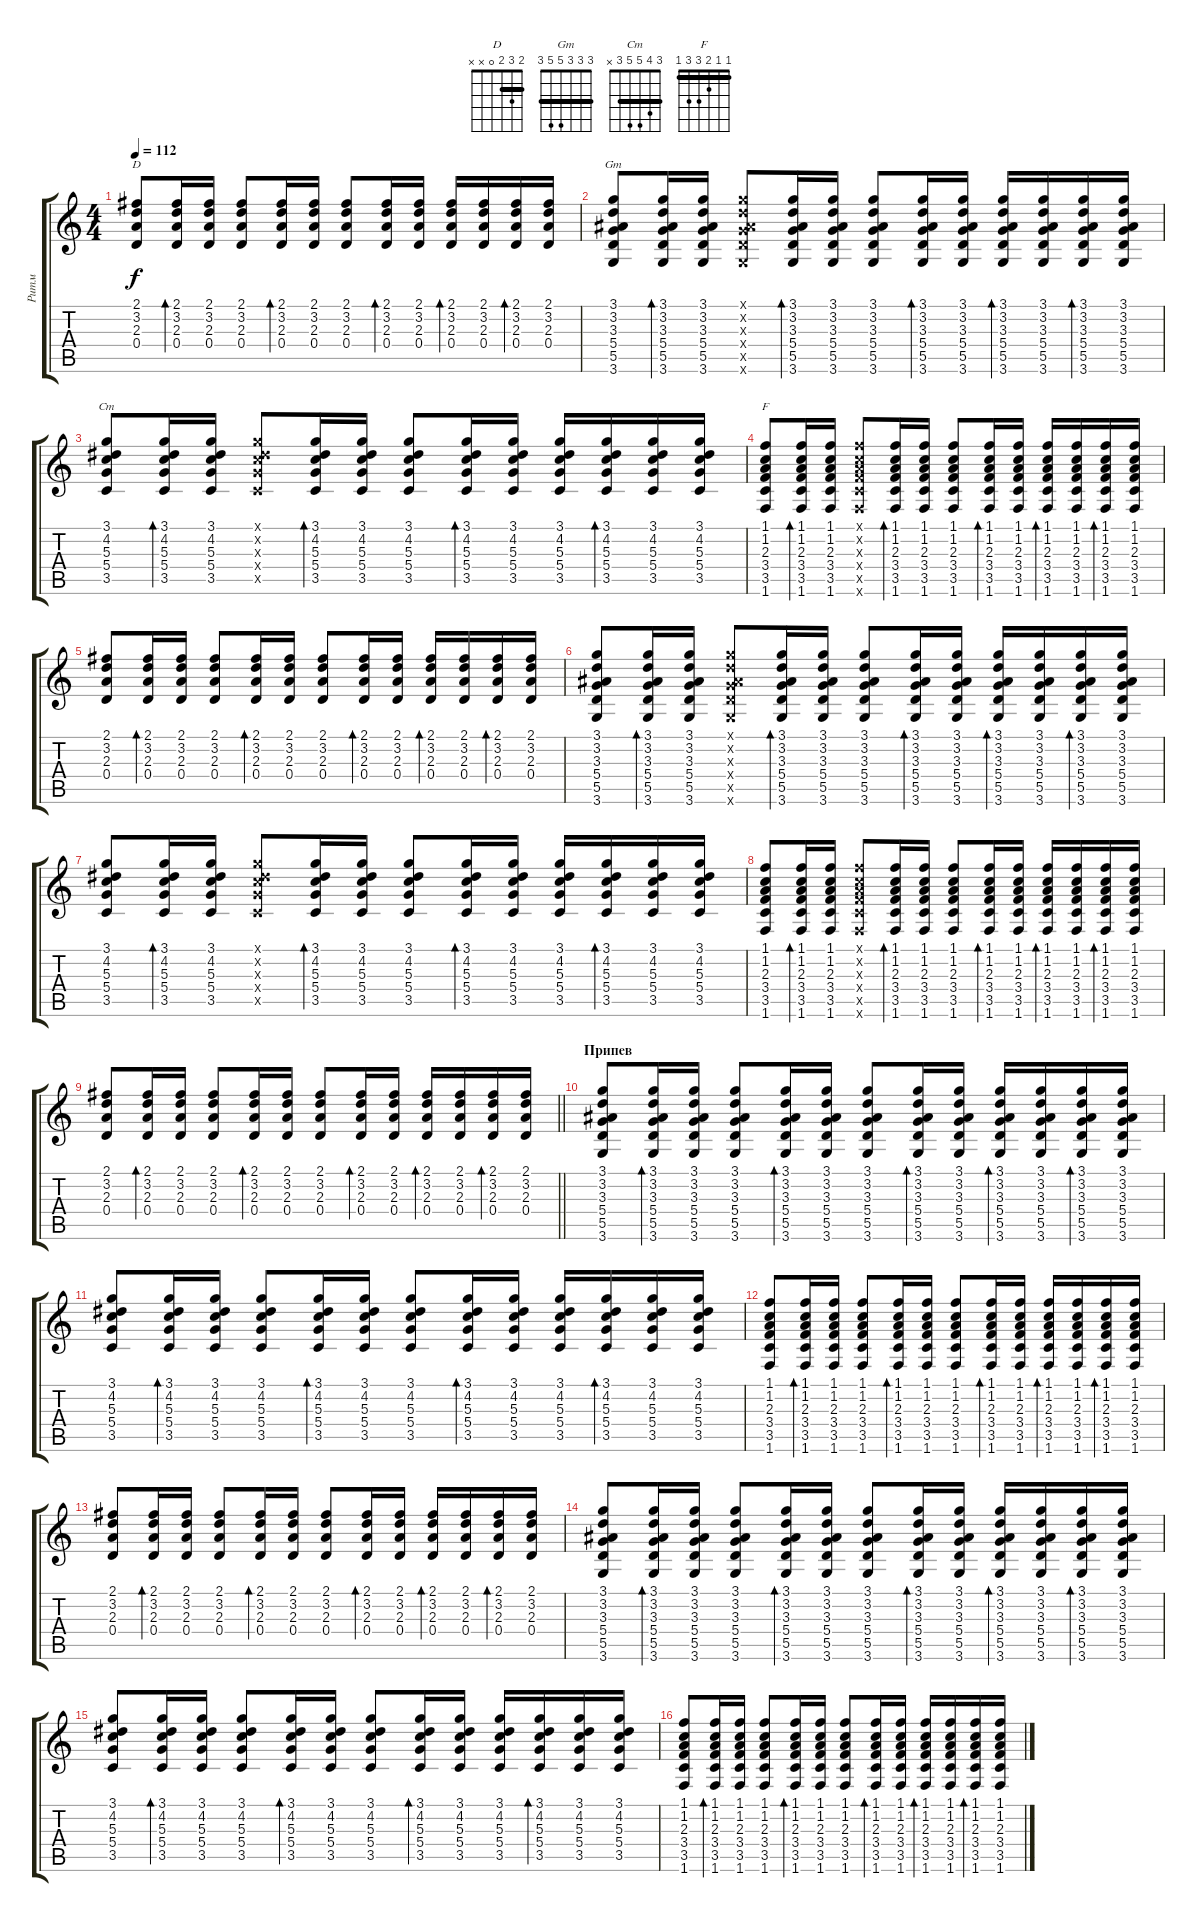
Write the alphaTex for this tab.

\track ("Ритм" "Ритм") {instrument acousticguitarsteel}
\staff {score tabs}
\tuning (E4 B3 G3 D3 A2 E2) {hide}
\chord ("D" 2 3 2 0 x x) {barre 2}
\chord ("Gm" 3 3 3 5 5 3) {barre 3}
\chord ("Cm" 3 4 5 5 3 x) {barre 3}
\chord ("F" 1 1 2 3 3 1) {barre 1}
\ts (4 4)
\tempo 112
\clef g2
\ks c
(2.1 3.2 2.3 0.4).8{ch "D" dy f} (2.1 3.2 2.3 0.4).16{bd 30} (2.1 3.2 2.3 0.4).16 (2.1 3.2 2.3 0.4).8 (2.1 3.2 2.3 0.4).16{bd 30} (2.1 3.2 2.3 0.4).16 (2.1 3.2 2.3 0.4).8 (2.1 3.2 2.3 0.4).16{bd 30} (2.1 3.2 2.3 0.4).16 (2.1 3.2 2.3 0.4).16{bd 30} (2.1 3.2 2.3 0.4).16 (2.1 3.2 2.3 0.4).16{bd 30} (2.1 3.2 2.3 0.4).16 |
(3.1 3.2 3.3 5.4 5.5 3.6).8{ch "Gm"} (3.1 3.2 3.3 5.4 5.5 3.6).16{bd 30} (3.1 3.2 3.3 5.4 5.5 3.6).16 (3.1{x} 3.2{x} 3.3{x} 5.4{x} 5.5{x} 3.6{x}).8 (3.1 3.2 3.3 5.4 5.5 3.6).16{bd 30} (3.1 3.2 3.3 5.4 5.5 3.6).16 (3.1 3.2 3.3 5.4 5.5 3.6).8 (3.1 3.2 3.3 5.4 5.5 3.6).16{bd 30} (3.1 3.2 3.3 5.4 5.5 3.6).16 (3.1 3.2 3.3 5.4 5.5 3.6).16{bd 30} (3.1 3.2 3.3 5.4 5.5 3.6).16 (3.1 3.2 3.3 5.4 5.5 3.6).16{bd 30} (3.1 3.2 3.3 5.4 5.5 3.6).16 |
(3.1 4.2 5.3 5.4 3.5).8{ch "Cm"} (3.1 4.2 5.3 5.4 3.5).16{bd 30} (3.1 4.2 5.3 5.4 3.5).16 (3.1{x} 4.2{x} 5.3{x} 5.4{x} 3.5{x}).8 (3.1 4.2 5.3 5.4 3.5).16{bd 30} (3.1 4.2 5.3 5.4 3.5).16 (3.1 4.2 5.3 5.4 3.5).8 (3.1 4.2 5.3 5.4 3.5).16{bd 30} (3.1 4.2 5.3 5.4 3.5).16 (3.1 4.2 5.3 5.4 3.5).16 (3.1 4.2 5.3 5.4 3.5).16{bd 30} (3.1 4.2 5.3 5.4 3.5).16 (3.1 4.2 5.3 5.4 3.5).16 |
(1.1 1.2 2.3 3.4 3.5 1.6).8{ch "F"} (1.1 1.2 2.3 3.4 3.5 1.6).16{bd 30} (1.1 1.2 2.3 3.4 3.5 1.6).16 (1.1{x} 1.2{x} 2.3{x} 3.4{x} 3.5{x} 1.6{x}).8 (1.1 1.2 2.3 3.4 3.5 1.6).16{bd 30} (1.1 1.2 2.3 3.4 3.5 1.6).16 (1.1 1.2 2.3 3.4 3.5 1.6).8 (1.1 1.2 2.3 3.4 3.5 1.6).16{bd 30} (1.1 1.2 2.3 3.4 3.5 1.6).16 (1.1 1.2 2.3 3.4 3.5 1.6).16{bd 30} (1.1 1.2 2.3 3.4 3.5 1.6).16 (1.1 1.2 2.3 3.4 3.5 1.6).16{bd 30} (1.1 1.2 2.3 3.4 3.5 1.6).16 |
(2.1 3.2 2.3 0.4).8 (2.1 3.2 2.3 0.4).16{bd 30} (2.1 3.2 2.3 0.4).16 (2.1 3.2 2.3 0.4).8 (2.1 3.2 2.3 0.4).16{bd 30} (2.1 3.2 2.3 0.4).16 (2.1 3.2 2.3 0.4).8 (2.1 3.2 2.3 0.4).16{bd 30} (2.1 3.2 2.3 0.4).16 (2.1 3.2 2.3 0.4).16{bd 30} (2.1 3.2 2.3 0.4).16 (2.1 3.2 2.3 0.4).16{bd 30} (2.1 3.2 2.3 0.4).16 |
(3.1 3.2 3.3 5.4 5.5 3.6).8 (3.1 3.2 3.3 5.4 5.5 3.6).16{bd 30} (3.1 3.2 3.3 5.4 5.5 3.6).16 (3.1{x} 3.2{x} 3.3{x} 5.4{x} 5.5{x} 3.6{x}).8 (3.1 3.2 3.3 5.4 5.5 3.6).16{bd 30} (3.1 3.2 3.3 5.4 5.5 3.6).16 (3.1 3.2 3.3 5.4 5.5 3.6).8 (3.1 3.2 3.3 5.4 5.5 3.6).16{bd 30} (3.1 3.2 3.3 5.4 5.5 3.6).16 (3.1 3.2 3.3 5.4 5.5 3.6).16{bd 30} (3.1 3.2 3.3 5.4 5.5 3.6).16 (3.1 3.2 3.3 5.4 5.5 3.6).16{bd 30} (3.1 3.2 3.3 5.4 5.5 3.6).16 |
(3.1 4.2 5.3 5.4 3.5).8 (3.1 4.2 5.3 5.4 3.5).16{bd 30} (3.1 4.2 5.3 5.4 3.5).16 (3.1{x} 4.2{x} 5.3{x} 5.4{x} 3.5{x}).8 (3.1 4.2 5.3 5.4 3.5).16{bd 30} (3.1 4.2 5.3 5.4 3.5).16 (3.1 4.2 5.3 5.4 3.5).8 (3.1 4.2 5.3 5.4 3.5).16{bd 30} (3.1 4.2 5.3 5.4 3.5).16 (3.1 4.2 5.3 5.4 3.5).16 (3.1 4.2 5.3 5.4 3.5).16{bd 30} (3.1 4.2 5.3 5.4 3.5).16 (3.1 4.2 5.3 5.4 3.5).16 |
(1.1 1.2 2.3 3.4 3.5 1.6).8 (1.1 1.2 2.3 3.4 3.5 1.6).16{bd 30} (1.1 1.2 2.3 3.4 3.5 1.6).16 (1.1{x} 1.2{x} 2.3{x} 3.4{x} 3.5{x} 1.6{x}).8 (1.1 1.2 2.3 3.4 3.5 1.6).16{bd 30} (1.1 1.2 2.3 3.4 3.5 1.6).16 (1.1 1.2 2.3 3.4 3.5 1.6).8 (1.1 1.2 2.3 3.4 3.5 1.6).16{bd 30} (1.1 1.2 2.3 3.4 3.5 1.6).16 (1.1 1.2 2.3 3.4 3.5 1.6).16{bd 30} (1.1 1.2 2.3 3.4 3.5 1.6).16 (1.1 1.2 2.3 3.4 3.5 1.6).16{bd 30} (1.1 1.2 2.3 3.4 3.5 1.6).16 |
\barLineRight lightlight
(2.1 3.2 2.3 0.4).8 (2.1 3.2 2.3 0.4).16{bd 30} (2.1 3.2 2.3 0.4).16 (2.1 3.2 2.3 0.4).8 (2.1 3.2 2.3 0.4).16{bd 30} (2.1 3.2 2.3 0.4).16 (2.1 3.2 2.3 0.4).8 (2.1 3.2 2.3 0.4).16{bd 30} (2.1 3.2 2.3 0.4).16 (2.1 3.2 2.3 0.4).16{bd 30} (2.1 3.2 2.3 0.4).16 (2.1 3.2 2.3 0.4).16{bd 30} (2.1 3.2 2.3 0.4).16 |
\section ("" "Припев")
(3.1 3.2 3.3 5.4 5.5 3.6).8 (3.1 3.2 3.3 5.4 5.5 3.6).16{bd 30} (3.1 3.2 3.3 5.4 5.5 3.6).16 (3.1 3.2 3.3 5.4 5.5 3.6).8 (3.1 3.2 3.3 5.4 5.5 3.6).16{bd 30} (3.1 3.2 3.3 5.4 5.5 3.6).16 (3.1 3.2 3.3 5.4 5.5 3.6).8 (3.1 3.2 3.3 5.4 5.5 3.6).16{bd 30} (3.1 3.2 3.3 5.4 5.5 3.6).16 (3.1 3.2 3.3 5.4 5.5 3.6).16{bd 30} (3.1 3.2 3.3 5.4 5.5 3.6).16 (3.1 3.2 3.3 5.4 5.5 3.6).16{bd 30} (3.1 3.2 3.3 5.4 5.5 3.6).16 |
(3.1 4.2 5.3 5.4 3.5).8 (3.1 4.2 5.3 5.4 3.5).16{bd 30} (3.1 4.2 5.3 5.4 3.5).16 (3.1 4.2 5.3 5.4 3.5).8 (3.1 4.2 5.3 5.4 3.5).16{bd 30} (3.1 4.2 5.3 5.4 3.5).16 (3.1 4.2 5.3 5.4 3.5).8 (3.1 4.2 5.3 5.4 3.5).16{bd 30} (3.1 4.2 5.3 5.4 3.5).16 (3.1 4.2 5.3 5.4 3.5).16 (3.1 4.2 5.3 5.4 3.5).16{bd 30} (3.1 4.2 5.3 5.4 3.5).16 (3.1 4.2 5.3 5.4 3.5).16 |
(1.1 1.2 2.3 3.4 3.5 1.6).8 (1.1 1.2 2.3 3.4 3.5 1.6).16{bd 30} (1.1 1.2 2.3 3.4 3.5 1.6).16 (1.1 1.2 2.3 3.4 3.5 1.6).8 (1.1 1.2 2.3 3.4 3.5 1.6).16{bd 30} (1.1 1.2 2.3 3.4 3.5 1.6).16 (1.1 1.2 2.3 3.4 3.5 1.6).8 (1.1 1.2 2.3 3.4 3.5 1.6).16{bd 30} (1.1 1.2 2.3 3.4 3.5 1.6).16 (1.1 1.2 2.3 3.4 3.5 1.6).16{bd 30} (1.1 1.2 2.3 3.4 3.5 1.6).16 (1.1 1.2 2.3 3.4 3.5 1.6).16{bd 30} (1.1 1.2 2.3 3.4 3.5 1.6).16 |
(2.1 3.2 2.3 0.4).8 (2.1 3.2 2.3 0.4).16{bd 30} (2.1 3.2 2.3 0.4).16 (2.1 3.2 2.3 0.4).8 (2.1 3.2 2.3 0.4).16{bd 30} (2.1 3.2 2.3 0.4).16 (2.1 3.2 2.3 0.4).8 (2.1 3.2 2.3 0.4).16{bd 30} (2.1 3.2 2.3 0.4).16 (2.1 3.2 2.3 0.4).16{bd 30} (2.1 3.2 2.3 0.4).16 (2.1 3.2 2.3 0.4).16{bd 30} (2.1 3.2 2.3 0.4).16 |
(3.1 3.2 3.3 5.4 5.5 3.6).8 (3.1 3.2 3.3 5.4 5.5 3.6).16{bd 30} (3.1 3.2 3.3 5.4 5.5 3.6).16 (3.1 3.2 3.3 5.4 5.5 3.6).8 (3.1 3.2 3.3 5.4 5.5 3.6).16{bd 30} (3.1 3.2 3.3 5.4 5.5 3.6).16 (3.1 3.2 3.3 5.4 5.5 3.6).8 (3.1 3.2 3.3 5.4 5.5 3.6).16{bd 30} (3.1 3.2 3.3 5.4 5.5 3.6).16 (3.1 3.2 3.3 5.4 5.5 3.6).16{bd 30} (3.1 3.2 3.3 5.4 5.5 3.6).16 (3.1 3.2 3.3 5.4 5.5 3.6).16{bd 30} (3.1 3.2 3.3 5.4 5.5 3.6).16 |
(3.1 4.2 5.3 5.4 3.5).8 (3.1 4.2 5.3 5.4 3.5).16{bd 30} (3.1 4.2 5.3 5.4 3.5).16 (3.1 4.2 5.3 5.4 3.5).8 (3.1 4.2 5.3 5.4 3.5).16{bd 30} (3.1 4.2 5.3 5.4 3.5).16 (3.1 4.2 5.3 5.4 3.5).8 (3.1 4.2 5.3 5.4 3.5).16{bd 30} (3.1 4.2 5.3 5.4 3.5).16 (3.1 4.2 5.3 5.4 3.5).16 (3.1 4.2 5.3 5.4 3.5).16{bd 30} (3.1 4.2 5.3 5.4 3.5).16 (3.1 4.2 5.3 5.4 3.5).16 |
(1.1 1.2 2.3 3.4 3.5 1.6).8 (1.1 1.2 2.3 3.4 3.5 1.6).16{bd 30} (1.1 1.2 2.3 3.4 3.5 1.6).16 (1.1 1.2 2.3 3.4 3.5 1.6).8 (1.1 1.2 2.3 3.4 3.5 1.6).16{bd 30} (1.1 1.2 2.3 3.4 3.5 1.6).16 (1.1 1.2 2.3 3.4 3.5 1.6).8 (1.1 1.2 2.3 3.4 3.5 1.6).16{bd 30} (1.1 1.2 2.3 3.4 3.5 1.6).16 (1.1 1.2 2.3 3.4 3.5 1.6).16{bd 30} (1.1 1.2 2.3 3.4 3.5 1.6).16 (1.1 1.2 2.3 3.4 3.5 1.6).16{bd 30} (1.1 1.2 2.3 3.4 3.5 1.6).16
